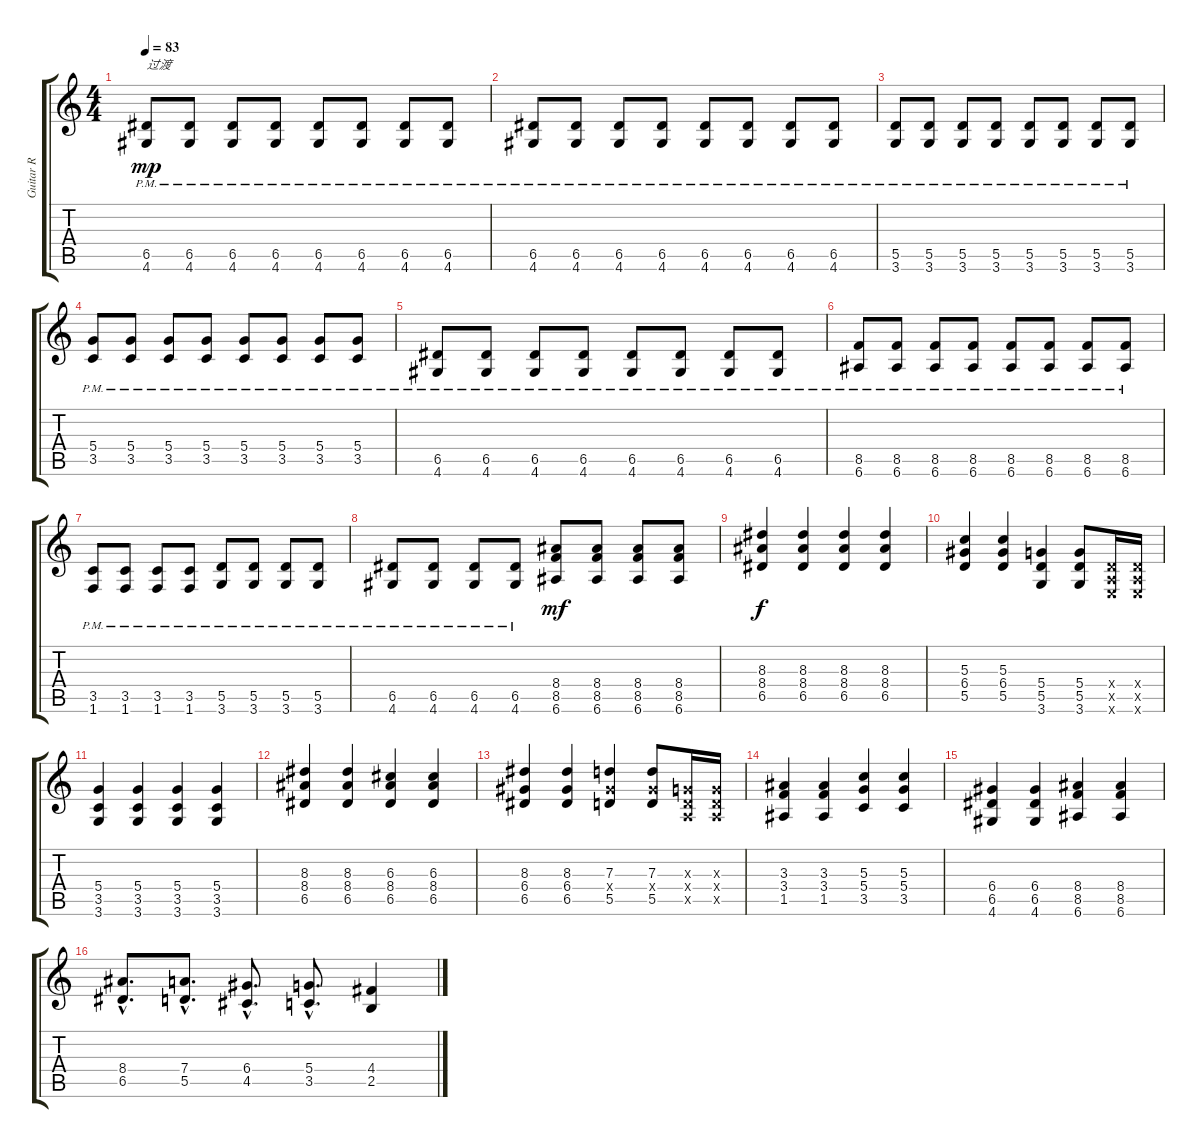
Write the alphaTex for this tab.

\track ("Guitar R" "Guitar R") {instrument distortionguitar}
\staff {score tabs}
\tuning (E4 B3 G3 D3 A2 E2) {hide}
\ts (4 4)
\tempo 83
\clef g2
\ks c
(6.5{pm} 4.6{pm}).8{txt "过渡" dy mp} (6.5{pm} 4.6{pm}).8 (6.5{pm} 4.6{pm}).8 (6.5{pm} 4.6{pm}).8 (6.5{pm} 4.6{pm}).8 (6.5{pm} 4.6{pm}).8 (6.5{pm} 4.6{pm}).8 (6.5{pm} 4.6{pm}).8 |
(6.5{pm} 4.6{pm}).8 (6.5{pm} 4.6{pm}).8 (6.5{pm} 4.6{pm}).8 (6.5{pm} 4.6{pm}).8 (6.5{pm} 4.6{pm}).8 (6.5{pm} 4.6{pm}).8 (6.5{pm} 4.6{pm}).8 (6.5{pm} 4.6{pm}).8 |
(5.5{pm} 3.6{pm}).8 (5.5{pm} 3.6{pm}).8 (5.5{pm} 3.6{pm}).8 (5.5{pm} 3.6{pm}).8 (5.5{pm} 3.6{pm}).8 (5.5{pm} 3.6{pm}).8 (5.5{pm} 3.6{pm}).8 (5.5{pm} 3.6{pm}).8 |
(5.4{pm} 3.5{pm}).8 (5.4{pm} 3.5{pm}).8 (5.4{pm} 3.5{pm}).8 (5.4{pm} 3.5{pm}).8 (5.4{pm} 3.5{pm}).8 (5.4{pm} 3.5{pm}).8 (5.4{pm} 3.5{pm}).8 (5.4{pm} 3.5{pm}).8 |
(6.5{pm} 4.6{pm}).8 (6.5{pm} 4.6{pm}).8 (6.5{pm} 4.6{pm}).8 (6.5{pm} 4.6{pm}).8 (6.5{pm} 4.6{pm}).8 (6.5{pm} 4.6{pm}).8 (6.5{pm} 4.6{pm}).8 (6.5{pm} 4.6{pm}).8 |
(8.5{pm} 6.6{pm}).8 (8.5{pm} 6.6{pm}).8 (8.5{pm} 6.6{pm}).8 (8.5{pm} 6.6{pm}).8 (8.5{pm} 6.6{pm}).8 (8.5{pm} 6.6{pm}).8 (8.5{pm} 6.6{pm}).8 (8.5{pm} 6.6{pm}).8 |
(3.5{pm} 1.6{pm}).8 (3.5{pm} 1.6{pm}).8 (3.5{pm} 1.6{pm}).8 (3.5{pm} 1.6{pm}).8 (5.5{pm} 3.6{pm}).8 (5.5{pm} 3.6{pm}).8 (5.5{pm} 3.6{pm}).8 (5.5{pm} 3.6{pm}).8 |
(6.5{pm} 4.6{pm}).8 (6.5{pm} 4.6{pm}).8 (6.5{pm} 4.6{pm}).8 (6.5{pm} 4.6{pm}).8 (8.4 8.5 6.6).8{dy mf} (8.4 8.5 6.6).8 (8.4 8.5 6.6).8 (8.4 8.5 6.6).8 |
(8.3 8.4 6.5).4{dy f} (8.3 8.4 6.5).4 (8.3 8.4 6.5).4 (8.3 8.4 6.5).4 |
(5.3 6.4 5.5).4 (5.3 6.4 5.5).4 (5.4 5.5 3.6).4 (5.4 5.5 3.6).8 (0.4{x} 0.5{x} 0.6{x}).16 (0.4{x} 0.5{x} 0.6{x}).16 |
(5.4 3.5 3.6).4 (5.4 3.5 3.6).4 (5.4 3.5 3.6).4 (5.4 3.5 3.6).4 |
(8.3 8.4 6.5).4 (8.3 8.4 6.5).4 (6.3 8.4 6.5).4 (6.3 8.4 6.5).4 |
(8.3 6.4 6.5).4 (8.3 6.4 6.5).4 (7.3 6.4{x} 5.5).4 (7.3 6.4{x} 5.5).8 (0.3{x} 0.4{x} 0.5{x}).16 (0.3{x} 0.4{x} 0.5{x}).16 |
(3.3 3.4 1.5).4 (3.3 3.4 1.5).4 (5.3 5.4 3.5).4 (5.3 5.4 3.5).4 |
(6.4 6.5 4.6).4 (6.4 6.5 4.6).4 (8.4 8.5 6.6).4 (8.4 8.5 6.6).4 |
(8.4{hac} 6.5{hac}).8{d} (7.4{hac} 5.5{hac}).8{d} (6.4{hac} 4.5{hac}).8{d} (5.4{hac} 3.5{hac}).8{d} (4.4 2.5).4
